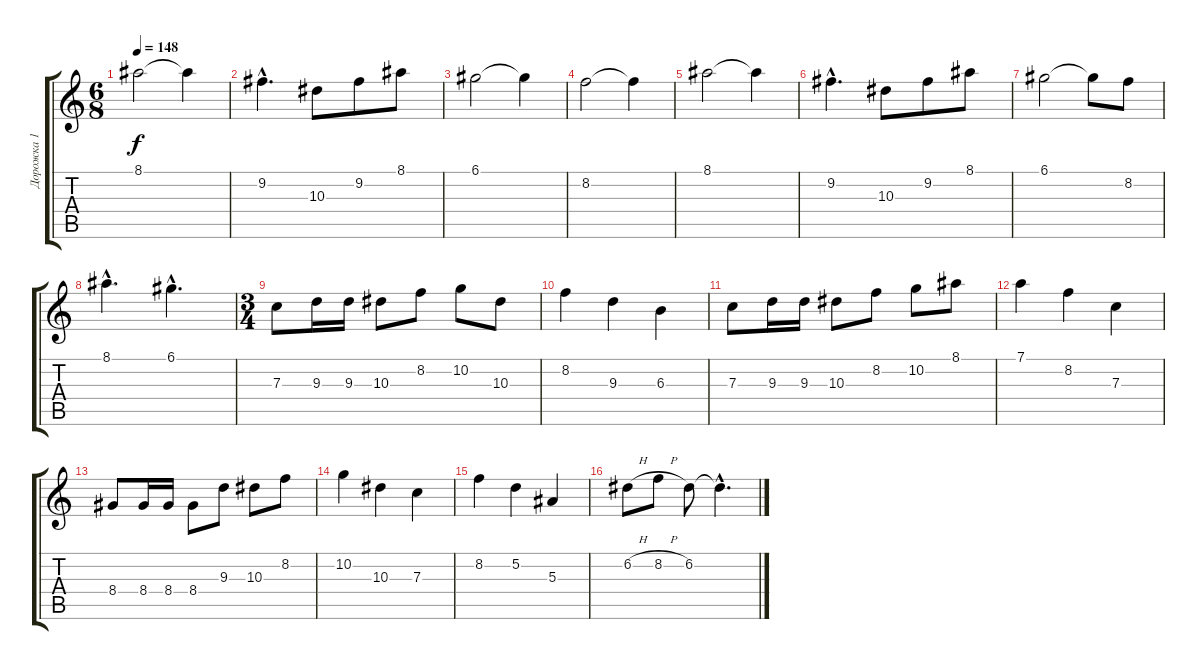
\track ("Дорожка 1" "Дорожка 1") {instrument distortionguitar}
\staff {score tabs}
\tuning (D4 A3 F3 C3 G2 D2) {hide}
\ts (6 8)
\tempo 148
\clef g2
\ks c
8.1.2{dy f} 8.1{t}.4 |
9.2{hac}.4{d} 10.3.8 9.2.8 8.1.8 |
6.1.2 6.1{t}.4 |
8.2.2 8.2{t}.4 |
8.1.2 8.1{t}.4 |
9.2{hac}.4{d} 10.3.8 9.2.8 8.1.8 |
6.1.2 6.1{t}.8 8.2.8 |
8.1{hac}.4{d} 6.1{hac}.4{d} |
\ts (3 4)
7.3.8 9.3.16 9.3.16 10.3.8 8.2.8 10.2.8 10.3.8 |
8.2.4 9.3.4 6.3.4 |
7.3.8 9.3.16 9.3.16 10.3.8 8.2.8 10.2.8 8.1.8 |
7.1.4 8.2.4 7.3.4 |
8.4.8 8.4.16 8.4.16 8.4.8 9.3.8 10.3.8 8.2.8 |
10.2.4 10.3.4 7.3.4 |
8.2.4 5.2.4 5.3.4 |
6.2{h}.8 8.2{h}.8 6.2.8 6.2{hac t}.4{d}
